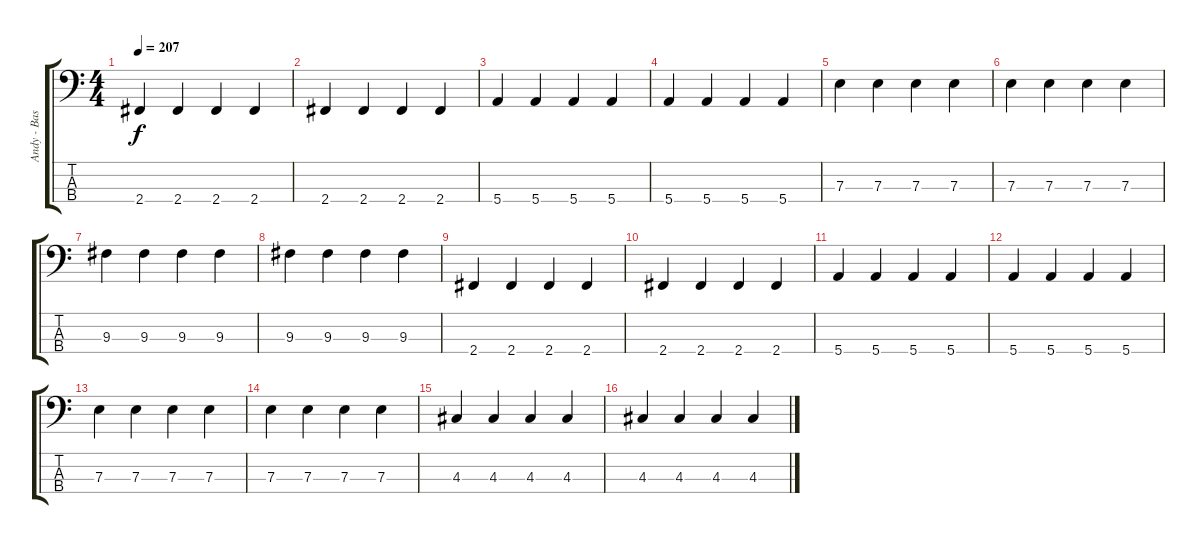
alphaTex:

\track ("Andy - Bass" "Andy - Bas") {instrument electricbasspick}
\staff {score tabs}
\tuning (G2 D2 A1 E1) {hide}
\ts (4 4)
\tempo 207
\clef f4
\ks c
2.4.4{dy f} 2.4.4 2.4.4 2.4.4 |
2.4.4 2.4.4 2.4.4 2.4.4 |
5.4.4 5.4.4 5.4.4 5.4.4 |
5.4.4 5.4.4 5.4.4 5.4.4 |
7.3.4 7.3.4 7.3.4 7.3.4 |
7.3.4 7.3.4 7.3.4 7.3.4 |
9.3.4 9.3.4 9.3.4 9.3.4 |
9.3.4 9.3.4 9.3.4 9.3.4 |
2.4.4 2.4.4 2.4.4 2.4.4 |
2.4.4 2.4.4 2.4.4 2.4.4 |
5.4.4 5.4.4 5.4.4 5.4.4 |
5.4.4 5.4.4 5.4.4 5.4.4 |
7.3.4 7.3.4 7.3.4 7.3.4 |
7.3.4 7.3.4 7.3.4 7.3.4 |
4.3.4 4.3.4 4.3.4 4.3.4 |
4.3.4 4.3.4 4.3.4 4.3.4
